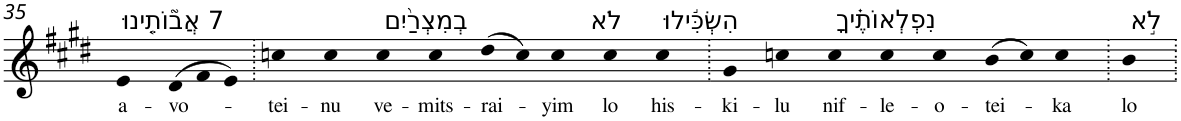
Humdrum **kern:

**kern	**text
*part1	*part1
*staff1	*staff1
*I"Piano	*
*I'Pno	*
!!LO:PB:g=z
*clefG2	*
*k[f#c#g#d#]	*
*E:	*
=35	=35
!LO:TX:a:t=7 אֲב֘וֹתֵ֤ינוּ	!
!	!LO:LY:b
4e	a-
*Xtuplet	*
!	!LO:LY:b
(>12d#	-vo-
12f#	.
12e)	.
=36.	=36.
!	!LO:LY:b
4ccn	-tei-
!	!LO:LY:b
4cc	-nu
!LO:TX:a:t=בְמִצְרַ֨יִם	!
!	!LO:LY:b
4cc	ve-
!	!LO:LY:b
4cc	-mits-
!	!LO:LY:b
(>8dd#	-rai-
8cc)	.
!	!LO:LY:b
4cc	-yim
!LO:TX:a:t=לֹא	!
!	!LO:LY:b
4cc	lo
!LO:TX:a:t=הִשְׂכִּ֬ילוּ	!
!	!LO:LY:b
4cc	his-
=37.	=37.
!	!LO:LY:b
4g#	-ki-
!	!LO:LY:b
4ccn	-lu
!LO:TX:a:t=נִפְלְאוֹתֶ֗יךָ	!
!	!LO:LY:b
4cc	nif-
!	!LO:LY:b
4cc	-le-
!	!LO:LY:b
4cc	-o-
!	!LO:LY:b
(>8b	-tei-
8cc)	.
!	!LO:LY:b
4cc	-ka
=38.	=38.
!LO:TX:a:t=לֹ֣א	!
!	!LO:LY:b
4b	lo
=.	=.
*-	*-
